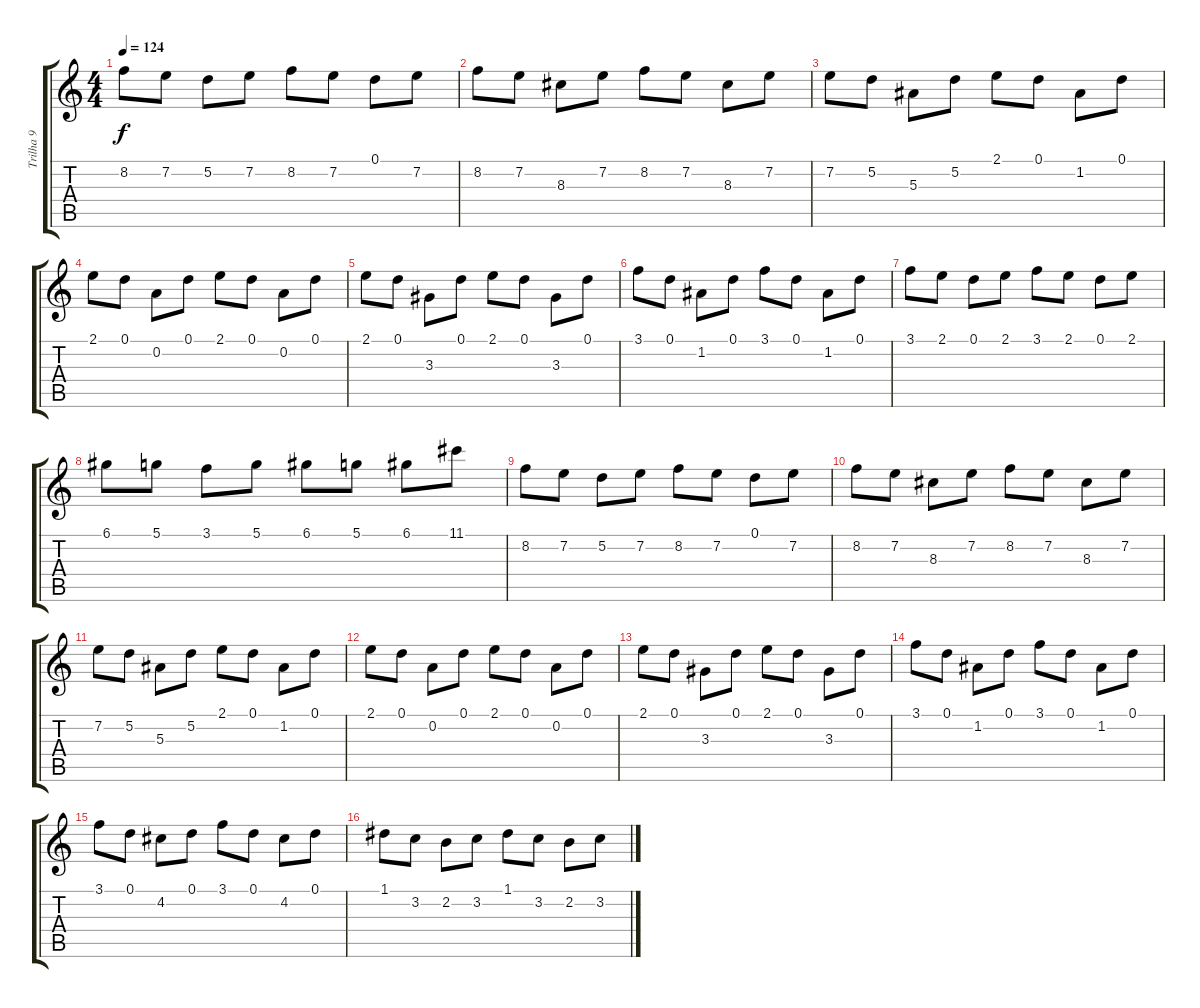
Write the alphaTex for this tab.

\track ("Trilha 9" "Trilha 9") {instrument distortionguitar}
\staff {score tabs}
\tuning (D4 A3 F3 C3 G2 C2) {hide}
\ts (4 4)
\tempo 124
\clef g2
\ks c
8.2.8{dy f} 7.2.8 5.2.8 7.2.8 8.2.8 7.2.8 0.1.8 7.2.8 |
8.2.8 7.2.8 8.3.8 7.2.8 8.2.8 7.2.8 8.3.8 7.2.8 |
7.2.8 5.2.8 5.3.8 5.2.8 2.1.8 0.1.8 1.2.8 0.1.8 |
2.1.8 0.1.8 0.2.8 0.1.8 2.1.8 0.1.8 0.2.8 0.1.8 |
2.1.8 0.1.8 3.3.8 0.1.8 2.1.8 0.1.8 3.3.8 0.1.8 |
3.1.8 0.1.8 1.2.8 0.1.8 3.1.8 0.1.8 1.2.8 0.1.8 |
3.1.8 2.1.8 0.1.8 2.1.8 3.1.8 2.1.8 0.1.8 2.1.8 |
6.1.8 5.1.8 3.1.8 5.1.8 6.1.8 5.1.8 6.1.8 11.1.8 |
8.2.8 7.2.8 5.2.8 7.2.8 8.2.8 7.2.8 0.1.8 7.2.8 |
8.2.8 7.2.8 8.3.8 7.2.8 8.2.8 7.2.8 8.3.8 7.2.8 |
7.2.8 5.2.8 5.3.8 5.2.8 2.1.8 0.1.8 1.2.8 0.1.8 |
2.1.8 0.1.8 0.2.8 0.1.8 2.1.8 0.1.8 0.2.8 0.1.8 |
2.1.8 0.1.8 3.3.8 0.1.8 2.1.8 0.1.8 3.3.8 0.1.8 |
3.1.8 0.1.8 1.2.8 0.1.8 3.1.8 0.1.8 1.2.8 0.1.8 |
3.1.8 0.1.8 4.2.8 0.1.8 3.1.8 0.1.8 4.2.8 0.1.8 |
1.1.8 3.2.8 2.2.8 3.2.8 1.1.8 3.2.8 2.2.8 3.2.8
